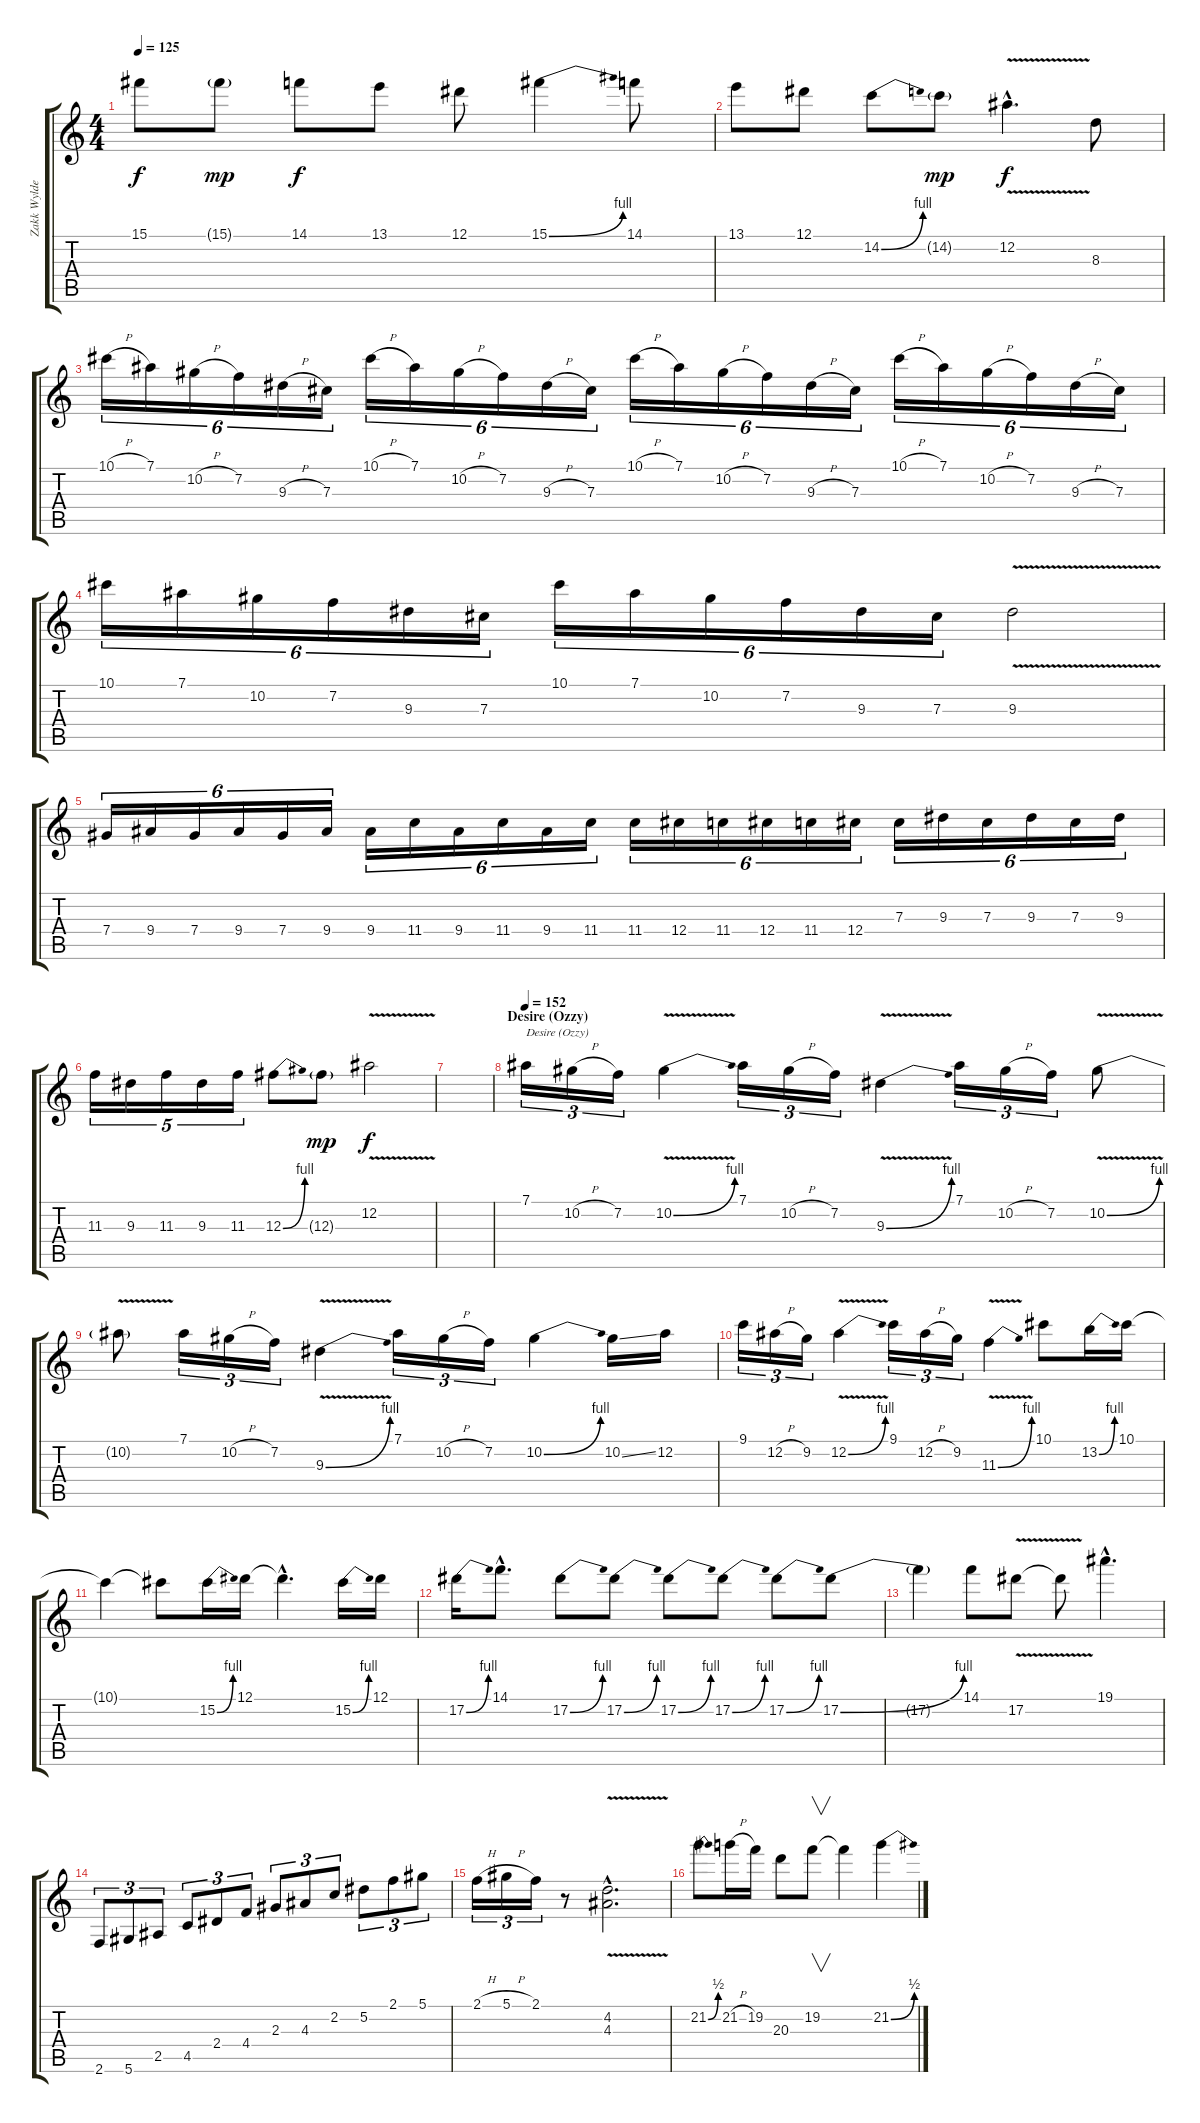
\track ("Zakk Wylde" "Zakk Wylde") {instrument overdrivenguitar}
\staff {score tabs}
\tuning (Eb4 Bb3 Gb3 Db3 Ab2 Eb2) {hide}
\ts (4 4)
\tempo 125
\clef g2
\ks c
15.1{t}.8{dy f} 15.1{g}.8{dy mp} 14.1.8{dy f} 13.1.8 12.1.8 15.1{be (bend 0 0 60 4)}.4 14.1.8 |
13.1.8 12.1.8 14.2{be (bend 0 0 60 4)}.8 14.2{g}.8{dy mp} 12.2{v hac}.4{d dy f} 8.3.8 |
10.1{h}.16{tu (6 4)} 7.1.16{tu (6 4)} 10.2{h}.16{tu (6 4)} 7.2.16{tu (6 4)} 9.3{h}.16{tu (6 4)} 7.3.16{tu (6 4)} 10.1{h}.16{tu (6 4)} 7.1.16{tu (6 4)} 10.2{h}.16{tu (6 4)} 7.2.16{tu (6 4)} 9.3{h}.16{tu (6 4)} 7.3.16{tu (6 4)} 10.1{h}.16{tu (6 4)} 7.1.16{tu (6 4)} 10.2{h}.16{tu (6 4)} 7.2.16{tu (6 4)} 9.3{h}.16{tu (6 4)} 7.3.16{tu (6 4)} 10.1{h}.16{tu (6 4)} 7.1.16{tu (6 4)} 10.2{h}.16{tu (6 4)} 7.2.16{tu (6 4)} 9.3{h}.16{tu (6 4)} 7.3.16{tu (6 4)} |
10.1.16{tu (6 4)} 7.1.16{tu (6 4)} 10.2.16{tu (6 4)} 7.2.16{tu (6 4)} 9.3.16{tu (6 4)} 7.3.16{tu (6 4)} 10.1.16{tu (6 4)} 7.1.16{tu (6 4)} 10.2.16{tu (6 4)} 7.2.16{tu (6 4)} 9.3.16{tu (6 4)} 7.3.16{tu (6 4)} 9.3{v}.2 |
7.4.16{tu (6 4)} 9.4.16{tu (6 4)} 7.4.16{tu (6 4)} 9.4.16{tu (6 4)} 7.4.16{tu (6 4)} 9.4.16{tu (6 4)} 9.4.16{tu (6 4)} 11.4.16{tu (6 4)} 9.4.16{tu (6 4)} 11.4.16{tu (6 4)} 9.4.16{tu (6 4)} 11.4.16{tu (6 4)} 11.4.16{tu (6 4)} 12.4.16{tu (6 4)} 11.4.16{tu (6 4)} 12.4.16{tu (6 4)} 11.4.16{tu (6 4)} 12.4.16{tu (6 4)} 7.3.16{tu (6 4)} 9.3.16{tu (6 4)} 7.3.16{tu (6 4)} 9.3.16{tu (6 4)} 7.3.16{tu (6 4)} 9.3.16{tu (6 4)} |
11.3.16{tu (5 4)} 9.3.16{tu (5 4)} 11.3.16{tu (5 4)} 9.3.16{tu (5 4)} 11.3.16{tu (5 4)} 12.3{be (bend 0 0 60 4)}.8 12.3{g}.8{dy mp} 12.2{v}.2{dy f} |
|
\section ("" "Desire (Ozzy)")
\tempo 152
7.1.16{tu (3 2) txt "Desire (Ozzy)" instrument overdrivenguitar} 10.2{h}.16{tu (3 2)} 7.2.16{tu (3 2)} 10.2{be (bend 0 0 60 4) v}.4 7.1.16{tu (3 2)} 10.2{h}.16{tu (3 2)} 7.2.16{tu (3 2)} 9.3{be (bend 0 0 60 4) v}.4 7.1.16{tu (3 2)} 10.2{h}.16{tu (3 2)} 7.2.16{tu (3 2)} 10.2{be (bend 0 0 60 4) v}.8 |
10.2{t}.8 7.1.16{tu (3 2)} 10.2{h}.16{tu (3 2)} 7.2.16{tu (3 2)} 9.3{be (bend 0 0 60 4) v}.4 7.1.16{tu (3 2)} 10.2{h}.16{tu (3 2)} 7.2.16{tu (3 2)} 10.2{be (bend 0 0 60 4)}.4 10.2{ss}.16 12.2.16 |
9.1.16{tu (3 2)} 12.2{h}.16{tu (3 2)} 9.2.16{tu (3 2)} 12.2{be (bend 0 0 60 4) v}.4 9.1.16{tu (3 2)} 12.2{h}.16{tu (3 2)} 9.2.16{tu (3 2)} 11.3{be (bend 0 0 60 4) v}.4 10.1.8 13.2{be (bend 0 0 60 4)}.16 10.1.16 |
10.1{t}.4 10.1{t}.8 15.2{be (bend 0 0 60 4)}.16 12.1.16 12.1{hac t}.4{d} 15.2{be (bend 0 0 60 4)}.16 12.1.16 |
17.2{be (bend 0 0 60 4)}.16 14.1{hac}.8{d} 17.2{be (bend 0 0 60 4)}.8 17.2{be (bend 0 0 60 4)}.8 17.2{be (bend 0 0 60 4)}.8 17.2{be (bend 0 0 60 4)}.8 17.2{be (bend 0 0 60 4)}.8 17.2{be (bend 0 0 60 4)}.8 |
17.2{t}.4 14.1.8 17.2{v}.8 17.2{t}.8 19.1{hac}.4{d} |
2.6.8{tu (3 2)} 5.6.8{tu (3 2)} 2.5.8{tu (3 2)} 4.5.8{tu (3 2)} 2.4.8{tu (3 2)} 4.4.8{tu (3 2)} 2.3.8{tu (3 2)} 4.3.8{tu (3 2)} 2.2.8{tu (3 2)} 5.2.8{tu (3 2)} 2.1.8{tu (3 2)} 5.1.8{tu (3 2)} |
2.1{h}.16{tu (3 2)} 5.1{h}.16{tu (3 2)} 2.1.16{tu (3 2)} r.8 (4.2{v hac} 4.3{v hac}).2{d} |
21.2{be (bend 0 0 60 2)}.8 21.2{h}.16 19.2.16 20.3.8 19.2.8{v} 19.2{t}.4 21.2{be (bend 0 0 60 2)}.4
